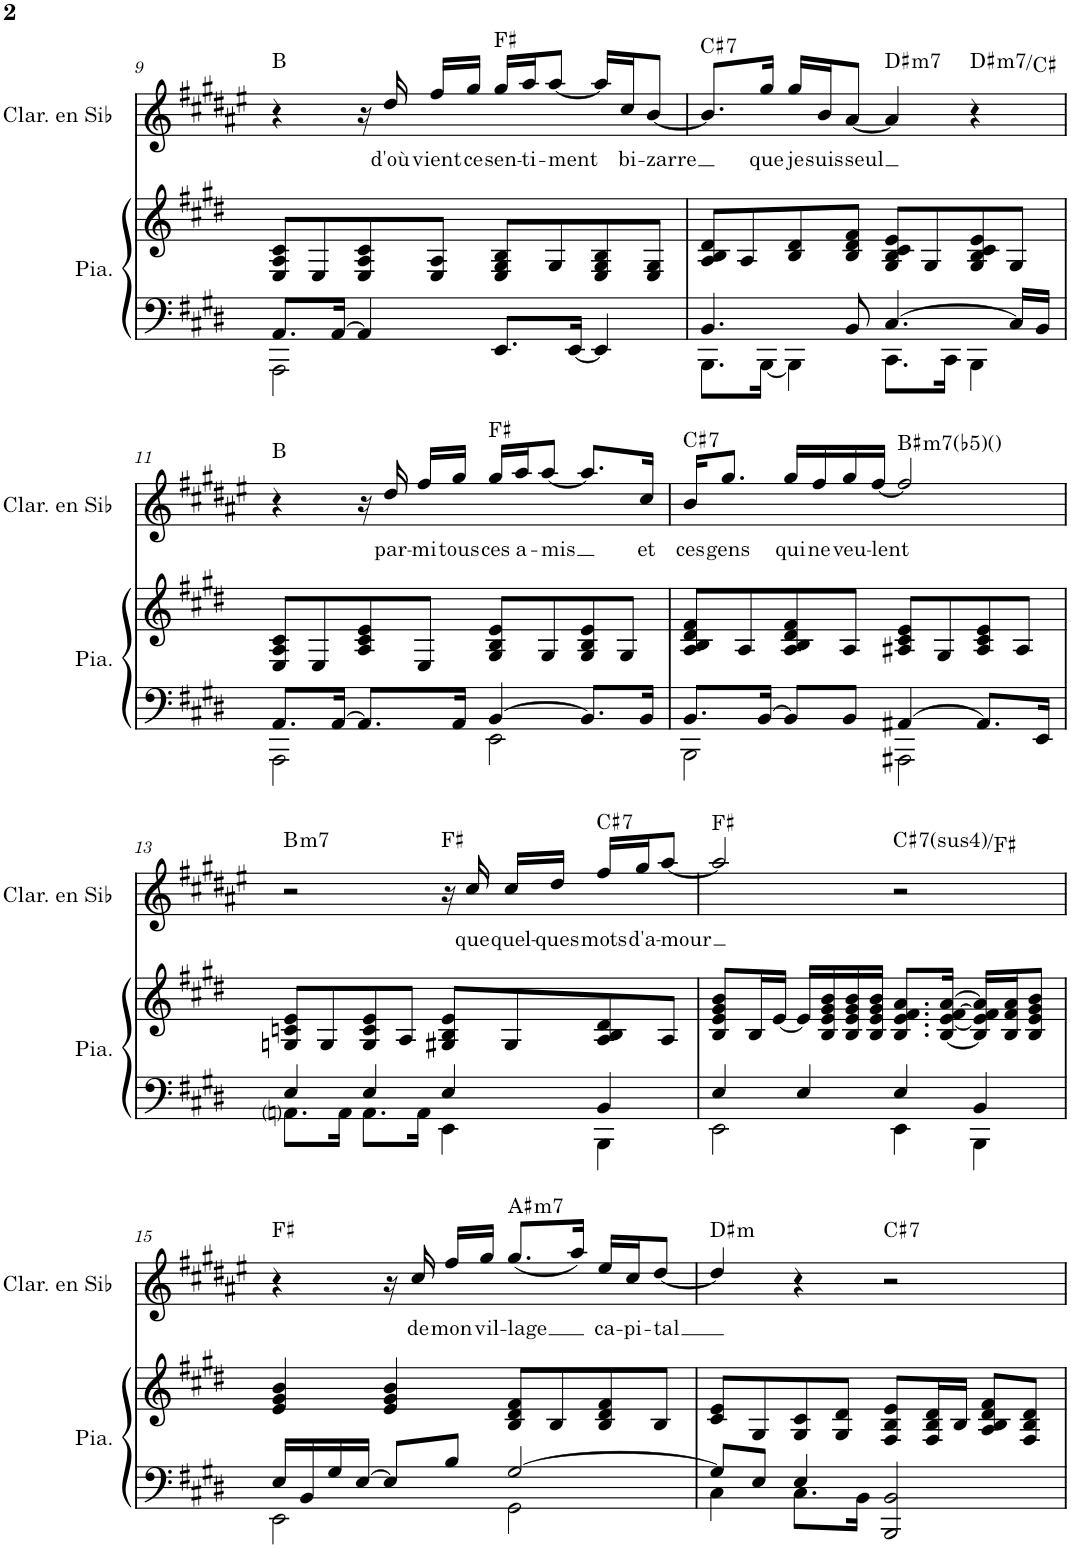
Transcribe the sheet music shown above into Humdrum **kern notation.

**kern	**kern	**kern	**text	**harte
*part2	*part2	*part1	*part1	*part1
*staff3	*staff2	*staff1	*staff1	*
*I"Piano	*	*I"Clarinette en Sib	*	*
*I'Pia.	*	*I'Clar. en Sib	*	*
!!LO:PB:g=z
*clefF4	*clefG2	*clefG2	*	*
*	*	*Trd1c2	*	*
*k[f#c#g#d#]	*k[f#c#g#d#]	*k[f#c#g#d#a#e#]	*	*
*M4/4	*M4/4	*M4/4	*	*
=9	=9	=9	=9	=9
*^	*	*	*	*
8.AA/L	2AAA\	8E/ 8A/ 8c#/L	4r	.	B:maj
.	.	8E/	.	.	.
[16AA/Jk	.	.	.	.	.
4AA/]	.	8E/ 8A/ 8c#/	16r	.	.
!	!	!	!	!LO:LY:b	!
.	.	.	16dd#/	d'où	.
!	!	!	!	!LO:LY:b	!
.	.	8E/ 8A/J	16ff#/LL	vient	.
!	!	!	!	!LO:LY:b	!
.	.	.	16gg#/JJ	ce	.
!	!	!	!	!LO:LY:b	!
8.EE/L	2ryy	8E/ 8G#/ 8B/L	16gg#/LL	sen-	F#:maj
!	!	!	!	!LO:LY:b	!
.	.	.	16aa#/J	-ti-	.
!	!	!	!	!LO:LY:b	!
.	.	8G#/	[8aa#/J	-ment	.
[16EE/Jk	.	.	.	.	.
4EE/]	.	8E/ 8G#/ 8B/	16aa#/LL]	.	.
!	!	!	!	!LO:LY:b	!
.	.	.	16cc#/J	bi-	.
!	!	!	!	!LO:LY:b	!
.	.	8E/ 8G#/J	[8b/J	-zarre	.
=10	=10	=10	=10	=10	=10
!	!	!	!	!	!LO:H:kt=7
4.BB/	8.BBB\L	8A/ 8B/ 8d#/L	8.b/L]	.	C#:7
.	.	8A/	.	.	.
!	!	!	!	!LO:LY:b	!
.	[16BBB\Jk	.	16gg#/Jk	que	.
!	!	!	!	!LO:LY:b	!
.	4BBB\]	8B/ 8d#/	16gg#/LL	je	.
!	!	!	!	!LO:LY:b	!
.	.	.	16b/J	suis	.
!	!	!	!	!LO:LY:b	!
8BB/	.	8B/ 8d#/ 8f#/J	[8a#/J	seul	.
!	!	!	!	!	!LO:H:kt=m7
[4.C#/	8.CC#\L	8G#/ 8B/ 8c#/ 8e/L	4a#/]	.	D#:min7
.	.	8G#/	.	.	.
.	16CC#\Jk	.	.	.	.
!	!	!	!	!	!LO:H:kt=m7
.	4BBB\	8G#/ 8B/ 8c#/ 8e/	4r	.	D#:min7/b7
16C#/LL]	.	8G#/J	.	.	.
16BB/JJ	.	.	.	.	.
!!LO:LB:g=z
=11	=11	=11	=11	=11	=11
8.AA/L	2AAA\	8E/ 8A/ 8c#/L	4r	.	B:maj
.	.	8E/	.	.	.
[16AA/Jk	.	.	.	.	.
8.AA/L]	.	8A/ 8c#/ 8e/	16r	.	.
!	!	!	!	!LO:LY:b	!
.	.	.	16dd#/	par-	.
!	!	!	!	!LO:LY:b	!
.	.	8E/J	16ff#/LL	-mi	.
!	!	!	!	!LO:LY:b	!
16AA/Jk	.	.	16gg#/JJ	tous	.
!	!	!	!	!LO:LY:b	!
[4BB/	2EE\	8G#/ 8B/ 8e/L	16gg#/LL	ces	F#:maj
!	!	!	!	!LO:LY:b	!
.	.	.	16aa#/J	a-	.
!	!	!	!	!LO:LY:b	!
.	.	8G#/	[8aa#/J	-mis	.
8.BB/L]	.	8G#/ 8B/ 8e/	8.aa#/L]	.	.
.	.	8G#/J	.	.	.
!	!	!	!	!LO:LY:b	!
16BB/Jk	.	.	16cc#/Jk	et	.
=12	=12	=12	=12	=12	=12
!	!	!	!	!LO:LY:b	!LO:H:kt=7
8.BB/L	2BBB\	8A/ 8B/ 8d#/ 8f#/L	16b/KL	ces	C#:7
!	!	!	!	!LO:LY:b	!
.	.	.	8.gg#/J	gens	.
.	.	8A/	.	.	.
[16BB/Jk	.	.	.	.	.
!	!	!	!	!LO:LY:b	!
8BB/L]	.	8A/ 8B/ 8d#/ 8f#/	16gg#/LL	qui	.
!	!	!	!	!LO:LY:b	!
.	.	.	16ff#/	ne	.
!	!	!	!	!LO:LY:b	!
8BB/J	.	8A/J	16gg#/	veu-	.
!	!	!	!	!LO:LY:b	!
.	.	.	[16ff#/JJ	-lent	.
!	!	!	!	!	!LO:H:kt=m7(b5)()
[4AA#X/	2AAA#X\	8A#X/ 8c#/ 8e/L	2ff#/]	.	B#:hdim7
.	.	8G#/	.	.	.
8.AA#/L]	.	8A#/ 8c#/ 8e/	.	.	.
.	.	8A#/J	.	.	.
16EE/Jk	.	.	.	.	.
!!LO:LB:g=z
=13	=13	=13	=13	=13	=13
!	!	!	!	!	!LO:H:kt=m7
4E/	8.AAni\L	8Gn/ 8cn/ 8e/L	2r	.	B:min7
.	.	8G/	.	.	.
.	16AA\Jk	.	.	.	.
4E/	8.AA\L	8G/ 8c/ 8e/	.	.	.
.	.	8A/J	.	.	.
.	16AA\Jk	.	.	.	.
4E/	4EE\	8G#X/ 8B/ 8e/L	16r	.	F#:maj
!	!	!	!	!LO:LY:b	!
.	.	.	16cc#/	que	.
!	!	!	!	!LO:LY:b	!
.	.	8G#/	16cc#/LL	quel-	.
!	!	!	!	!LO:LY:b	!
.	.	.	16dd#/JJ	-ques	.
!	!	!	!	!LO:LY:b	!LO:H:kt=7
4BB/	4BBB\	8A/ 8B/ 8d#/	16ff#/LL	mots	C#:7
!	!	!	!	!LO:LY:b	!
.	.	.	16gg#/J	d'a-	.
!	!	!	!	!LO:LY:b	!
.	.	8A/J	[8aa#/J	-mour	.
=14	=14	=14	=14	=14	=14
4E/	2EE\	8B/ 8e/ 8g#/ 8b/L	2aa#/]	.	F#:maj
.	.	16B/L	.	.	.
.	.	[16e/JJ	.	.	.
4E/	.	16e/LL]	.	.	.
.	.	16B/ 16e/ 16g#/ 16b/	.	.	.
.	.	16B/ 16e/ 16g#/ 16b/	.	.	.
.	.	16B/ 16e/ 16g#/ 16b/JJ	.	.	.
!	!	!	!	!	!LO:H:kt=74
4E/	4EE\	8.B/ 8.e/ 8.f#/ 8.a/L	2r	.	C#:sus4(7)/4
.	.	[16B/ [16e/ [16f#/ [16a/Jk	.	.	.
4BB/	4BBB\	16B/] 16e/] 16f#/] 16a/]LL	.	.	.
.	.	16B/ 16f#/ 16a/J	.	.	.
.	.	8B/ 8e/ 8g#/ 8b/J	.	.	.
!!LO:LB:g=z
=15	=15	=15	=15	=15	=15
16E/LL	2EE\	4e/ 4g#/ 4b/	4r	.	F#:maj
16BB/	.	.	.	.	.
16G#/	.	.	.	.	.
[16E/JJ	.	.	.	.	.
8E/L]	.	4e/ 4g#/ 4b/	16r	.	.
!	!	!	!	!LO:LY:b	!
.	.	.	16cc#/	de	.
!	!	!	!	!LO:LY:b	!
8B/J	.	.	16ff#/LL	mon	.
!	!	!	!	!LO:LY:b	!
.	.	.	16gg#/JJ	vil-	.
!	!	!	!	!LO:LY:b	!LO:H:kt=m7
[2G#/	2GG#\	8B/ 8d#/ 8f#/L	(8.gg#/L	-lage	A#:min7
.	.	8B/	.	.	.
.	.	.	16aa#/Jk)	.	.
!	!	!	!	!LO:LY:b	!
.	.	8B/ 8d#/ 8f#/	16ee#/LL	ca-	.
!	!	!	!	!LO:LY:b	!
.	.	.	16cc#/J	-pi-	.
!	!	!	!	!LO:LY:b	!
.	.	8B/J	[8dd#/J	-tal	.
=16	=16	=16	=16	=16	=16
!	!	!	!	!	!LO:H:kt=m
8G#/L]	4C#\	8c#/ 8e/L	4dd#/]	.	D#:min
8E/J	.	8G#/	.	.	.
4E/	8.C#\L	8G#/ 8c#/	4r	.	.
.	.	8G#/ 8d#/J	.	.	.
.	16BB\Jk	.	.	.	.
!	!	!	!	!	!LO:H:kt=7
2BBB/ 2BB/	2ryy	8F#/ 8B/ 8e/L	2r	.	C#:7
.	.	16F#/ 16B/ 16d#/L	.	.	.
.	.	16B/JJ	.	.	.
.	.	8A/ 8B/ 8d#/ 8f#/L	.	.	.
.	.	8F#/ 8B/ 8d#/J	.	.	.
*v	*v	*	*	*	*
=	=	=	=	=
*-	*-	*-	*-	*-
